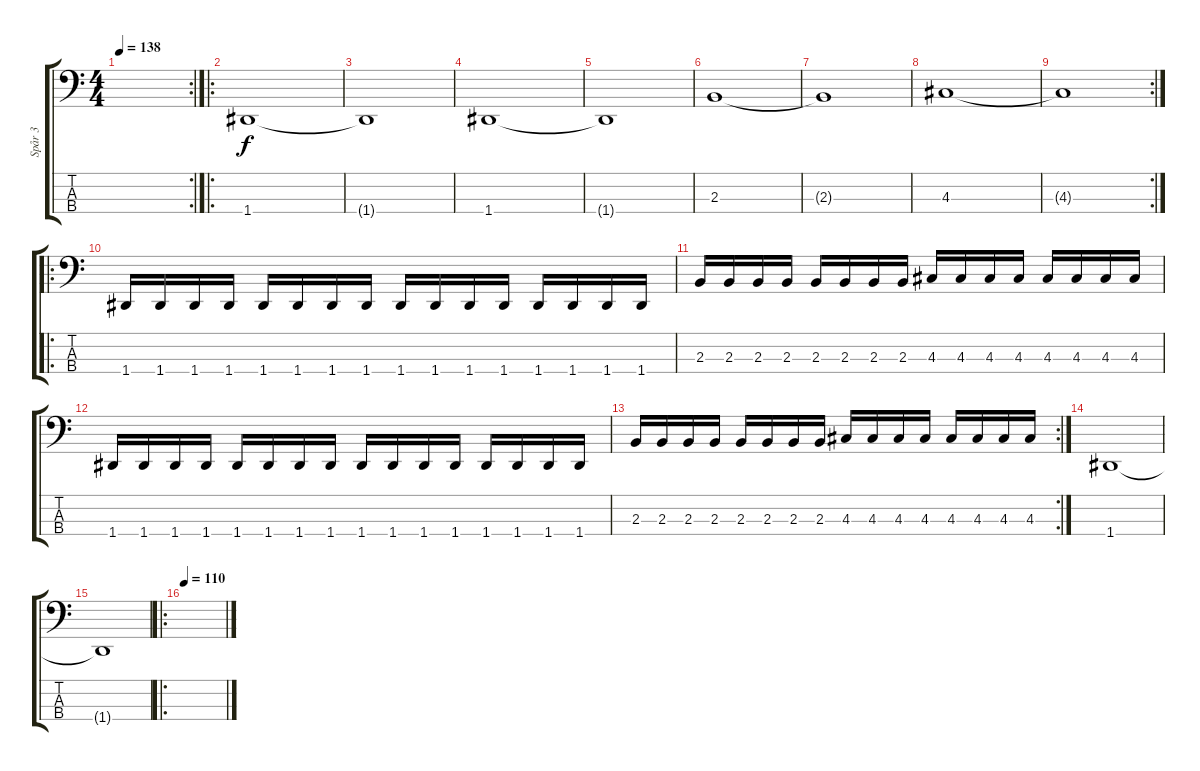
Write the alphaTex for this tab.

\track ("Spår 3" "Spår 3") {instrument electricbasspick}
\staff {score tabs}
\tuning (G2 D2 A1 D1) {hide}
\rc 2
\ts (4 4)
\tempo 138
\clef f4
\ks c
|
\ro
1.4.1 |
1.4{t}.1 |
1.4.1 |
1.4{t}.1 |
2.3.1 |
2.3{t}.1 |
4.3.1 |
\rc 2
4.3{t}.1 |
\ro
1.4.16 1.4.16 1.4.16 1.4.16 1.4.16 1.4.16 1.4.16 1.4.16 1.4.16 1.4.16 1.4.16 1.4.16 1.4.16 1.4.16 1.4.16 1.4.16 |
2.3.16 2.3.16 2.3.16 2.3.16 2.3.16 2.3.16 2.3.16 2.3.16 4.3.16 4.3.16 4.3.16 4.3.16 4.3.16 4.3.16 4.3.16 4.3.16 |
1.4.16 1.4.16 1.4.16 1.4.16 1.4.16 1.4.16 1.4.16 1.4.16 1.4.16 1.4.16 1.4.16 1.4.16 1.4.16 1.4.16 1.4.16 1.4.16 |
\rc 2
2.3.16 2.3.16 2.3.16 2.3.16 2.3.16 2.3.16 2.3.16 2.3.16 4.3.16 4.3.16 4.3.16 4.3.16 4.3.16 4.3.16 4.3.16 4.3.16 |
1.4.1 |
1.4{t}.1 |
\ro
\tempo 110
